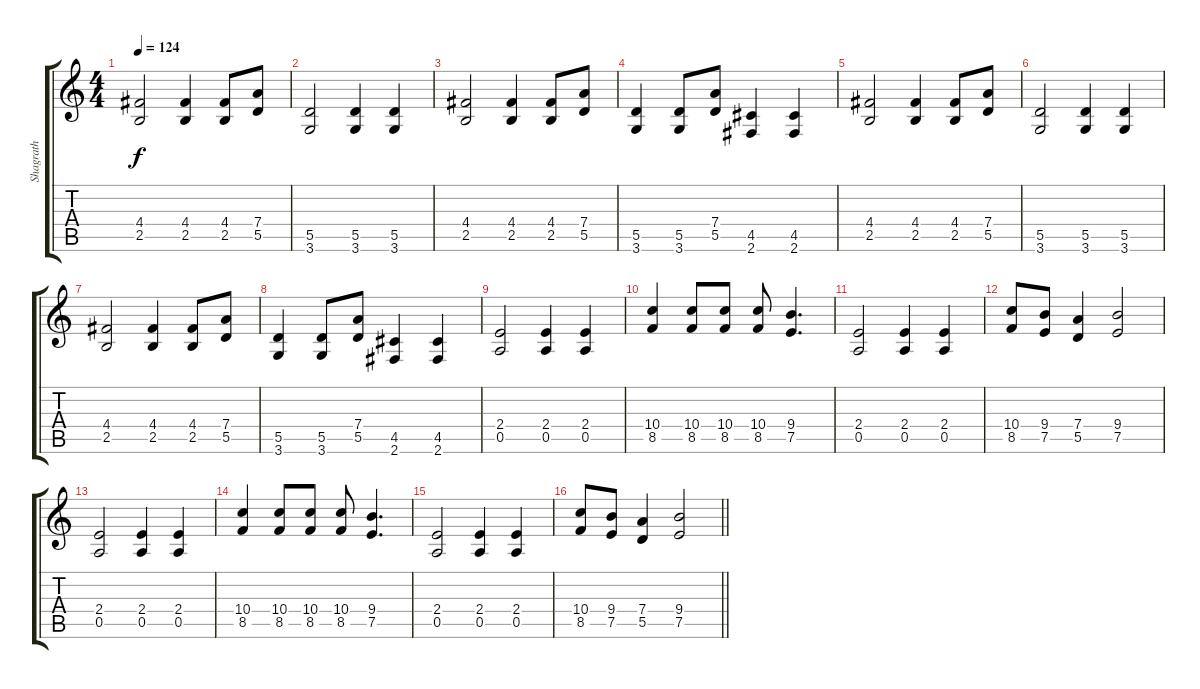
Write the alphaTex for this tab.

\track ("Shagrath" "Shagrath") {instrument distortionguitar}
\staff {score tabs}
\tuning (E4 B3 G3 D3 A2 E2) {hide}
\ts (4 4)
\tempo 124
\clef g2
\ks c
(4.4 2.5).2{dy f} (4.4 2.5).4 (4.4 2.5).8 (7.4 5.5).8 |
(5.5 3.6).2 (5.5 3.6).4 (5.5 3.6).4 |
(4.4 2.5).2 (4.4 2.5).4 (4.4 2.5).8 (7.4 5.5).8 |
(5.5 3.6).4 (5.5 3.6).8 (7.4 5.5).8 (4.5 2.6).4 (4.5 2.6).4 |
(4.4 2.5).2 (4.4 2.5).4 (4.4 2.5).8 (7.4 5.5).8 |
(5.5 3.6).2 (5.5 3.6).4 (5.5 3.6).4 |
(4.4 2.5).2 (4.4 2.5).4 (4.4 2.5).8 (7.4 5.5).8 |
(5.5 3.6).4 (5.5 3.6).8 (7.4 5.5).8 (4.5 2.6).4 (4.5 2.6).4 |
(2.4 0.5).2 (2.4 0.5).4 (2.4 0.5).4 |
(10.4 8.5).4 (10.4 8.5).8 (10.4 8.5).8 (10.4 8.5).8 (9.4 7.5).4{d} |
(2.4 0.5).2 (2.4 0.5).4 (2.4 0.5).4 |
(10.4 8.5).8 (9.4 7.5).8 (7.4 5.5).4 (9.4 7.5).2 |
(2.4 0.5).2 (2.4 0.5).4 (2.4 0.5).4 |
(10.4 8.5).4 (10.4 8.5).8 (10.4 8.5).8 (10.4 8.5).8 (9.4 7.5).4{d} |
(2.4 0.5).2 (2.4 0.5).4 (2.4 0.5).4 |
\barLineRight lightlight
(10.4 8.5).8 (9.4 7.5).8 (7.4 5.5).4 (9.4 7.5).2
